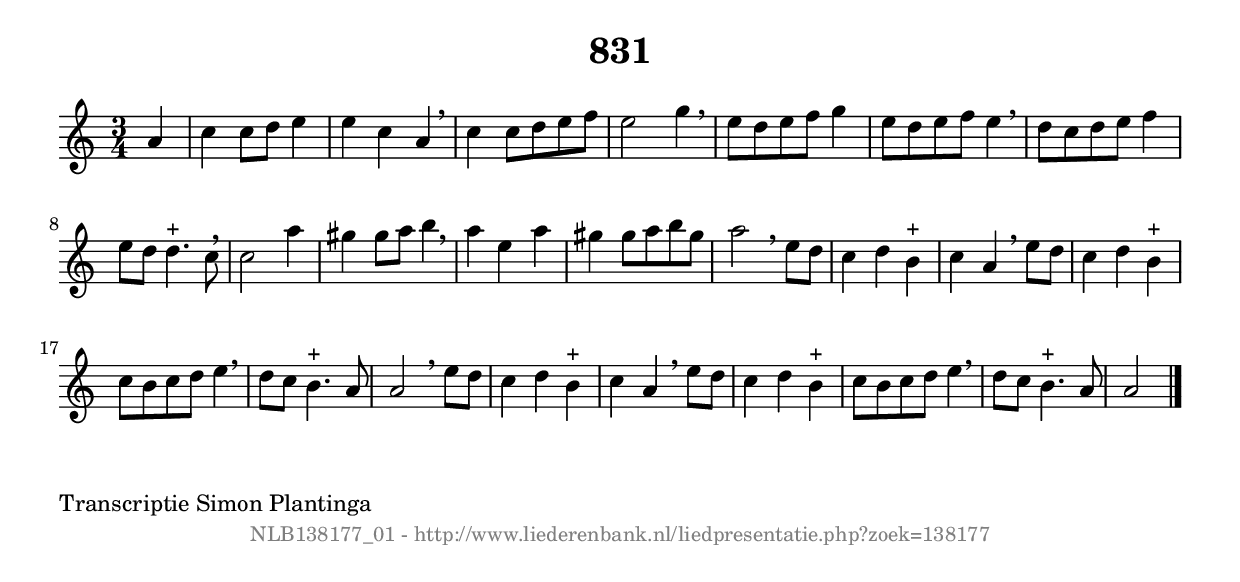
%
% produced by wce2krn 1.64 (7 June 2014)
%
\version"2.16"
#(append! paper-alist '(("long" . (cons (* 210 mm) (* 2000 mm)))))
#(set-default-paper-size "long")
sb = {\breathe}
mBreak = {\breathe }
bBreak = {\breathe }
x = {\once\override NoteHead #'style = #'cross }
gl=\glissando
itime={\override Staff.TimeSignature #'stencil = ##f }
ficta = {\once\set suggestAccidentals = ##t}
fine = {\once\override Score.RehearsalMark #'self-alignment-X = #1 \mark \markup {\italic{Fine}}}
dc = {\once\override Score.RehearsalMark #'self-alignment-X = #1 \mark \markup {\italic{D.C.}}}
dcf = {\once\override Score.RehearsalMark #'self-alignment-X = #1 \mark \markup {\italic{D.C. al Fine}}}
dcc = {\once\override Score.RehearsalMark #'self-alignment-X = #1 \mark \markup {\italic{D.C. al Coda}}}
ds = {\once\override Score.RehearsalMark #'self-alignment-X = #1 \mark \markup {\italic{D.S.}}}
dsf = {\once\override Score.RehearsalMark #'self-alignment-X = #1 \mark \markup {\italic{D.S. al Fine}}}
dsc = {\once\override Score.RehearsalMark #'self-alignment-X = #1 \mark \markup {\italic{D.S. al Coda}}}
pv = {\set Score.repeatCommands = #'((volta "1"))}
sv = {\set Score.repeatCommands = #'((volta "2"))}
tv = {\set Score.repeatCommands = #'((volta "3"))}
qv = {\set Score.repeatCommands = #'((volta "4"))}
xv = {\set Score.repeatCommands = #'((volta #f))}
\header{ tagline = ""
title = "831"
}
\score {{
\key a \minor
\relative g'
{
\set melismaBusyProperties = #'()
\partial 32*8
\time 3/4
\tempo 4=120
\override Score.MetronomeMark #'transparent = ##t
\override Score.RehearsalMark #'break-visibility = #(vector #t #t #f)
a4 | c4 c8 d8 e4 | e4 c4 a4 \sb | c4 c8 d8 e8 f8 | e2 g4 \sb | e8 d8 e8 f8 g4 | e8 d8 e8 f8 e4 | \mBreak \bar "|"
d8 c8 d8 e8 f4 | e8 d8 d4.^"+" c8 \sb | c2 a'4 | gis4 gis8 a8 b4 \sb | a4 e4 a4 | gis4 gis8 a8 b8 gis8 | a2 \mBreak
e8 d8 | c4 d4 b4^"+" | c4 a4 \sb e'8 d8 | c4 d4 b4^"+" | c8 b8 c8 d8 e4 \sb | d8 c8 b4.^"+" a8 | a2 \mBreak
e'8 d8 | c4 d4 b4^"+" | c4 a4 \sb e'8 d8 | c4 d4 b4^"+" | c8 b8 c8 d8 e4 \sb | d8 c8 b4.^"+" a8 | a2 \bar "|."
 }}
 \midi { }
 \layout {
            indent = 0.0\cm
}
}
\markup { \wordwrap-string #" 
Transcriptie Simon Plantinga
"}
\markup { \vspace #0 } \markup { \with-color #grey \fill-line { \center-column { \smaller "NLB138177_01 - http://www.liederenbank.nl/liedpresentatie.php?zoek=138177" } } }
